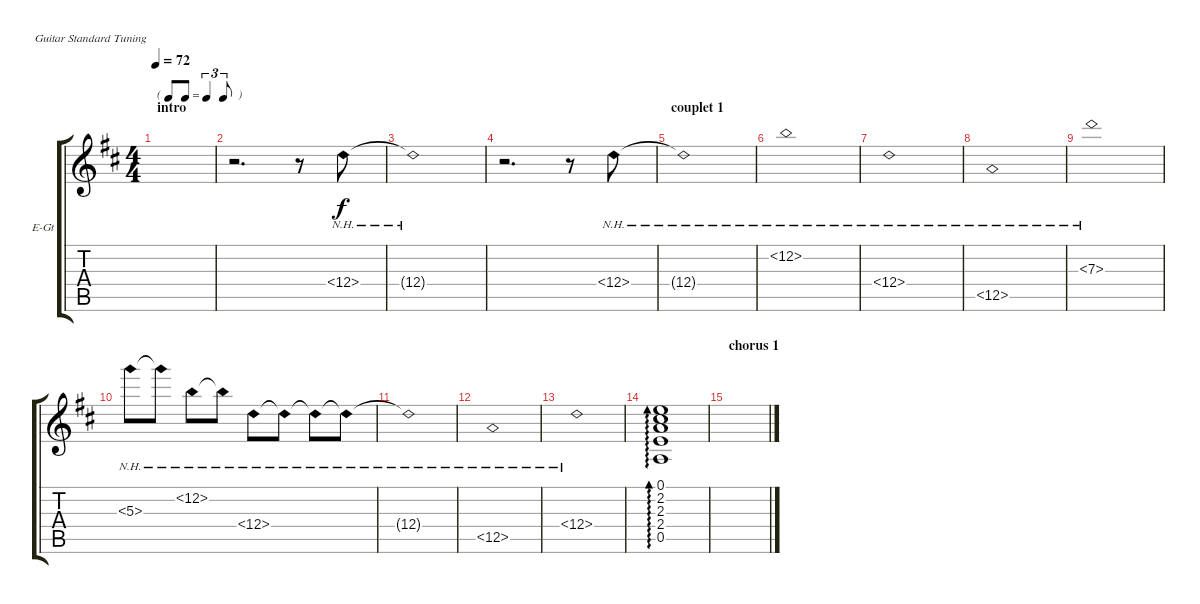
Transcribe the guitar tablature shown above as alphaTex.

\defaultSystemsLayout 4
\bracketExtendMode groupsimilarinstruments
\firstSystemTrackNameOrientation horizontal
\otherSystemsTrackNameOrientation horizontal
\track ("Electric Guitar" "E-Gt") {instrument electricguitarclean}
\staff {score tabs}
\tuning (E4 B3 G3 D3 A2 E2)
\ts (4 4)
\tf triplet8th
\section ("" "intro")
\tempo 72
\clef g2
\scale
0.525292
\ks d
|
\scale
0.237354 r.2{d} r.8 12.4{nh}.8 |
\scale
0.237354 12.4{nh t}.1 |
\scale
0.333333 r.2{d} r.8 12.4{nh}.8 |
\section ("" "couplet 1")
\scale
0.333333 12.4{nh t}.1 |
\scale
0.333333 12.2{nh}.1 |
\scale
0.333333 12.4{nh}.1 |
\scale
0.333333 12.5{nh}.1 |
\scale
0.333333 7.3{nh}.1 |
\scale
0.333333 5.3{nh}.8 5.3{nh t}.8 12.2{nh}.8 12.2{nh t}.8 12.4{nh}.8 12.4{nh t}.8 12.4{nh t}.8 12.4{nh t}.8 |
\scale
0.333333 12.4{nh t}.1 |
\scale
0.333333 12.5{nh}.1 |
\scale
0.333333 12.4{nh}.1 |
\scale
0.333333 (0.1 2.2 2.3 2.4 0.5).1{ad 0} |
\section ("" "chorus 1")
\scale
0.333333 |
\scale
0.333333
